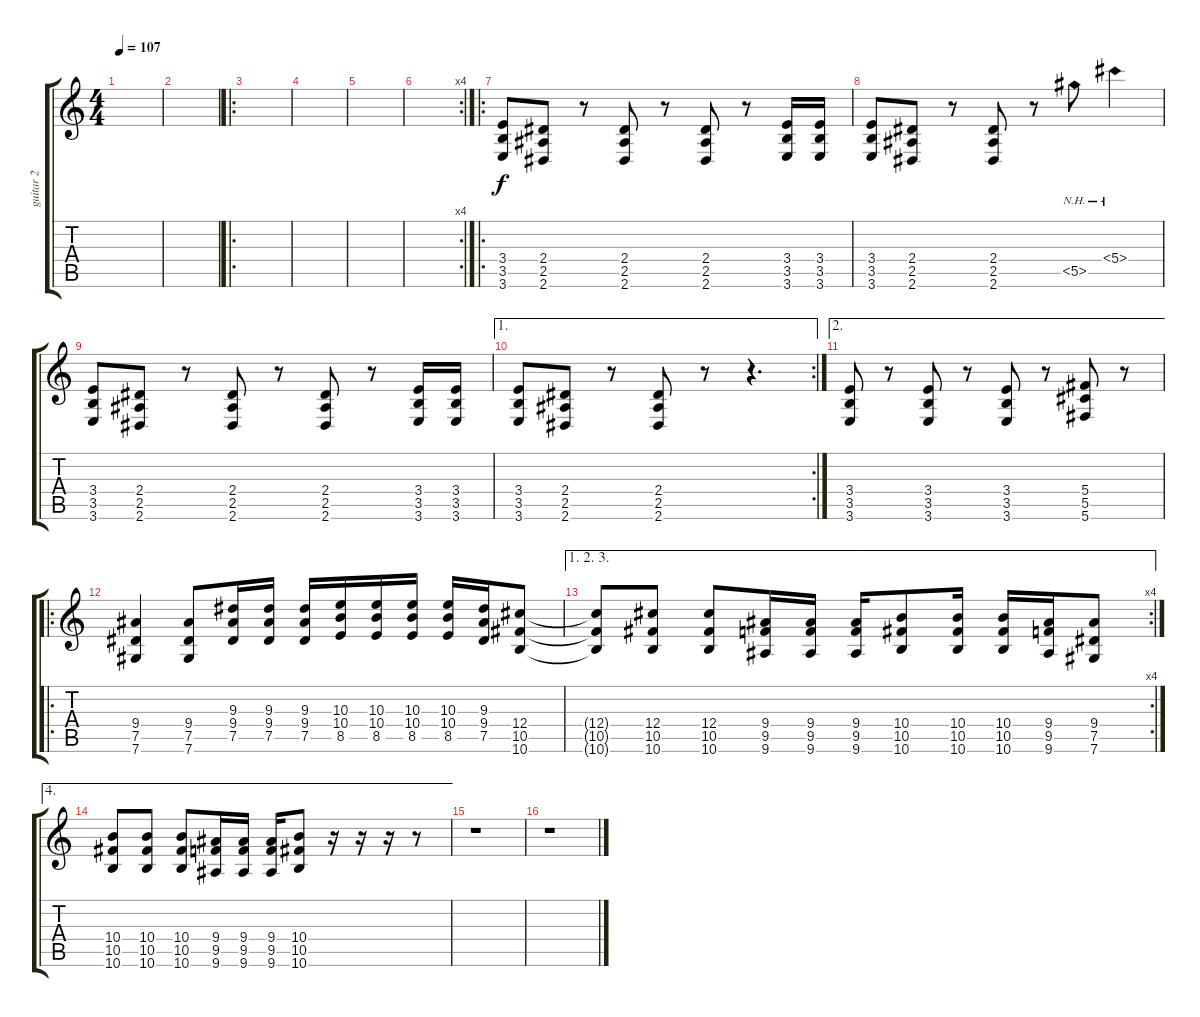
\track ("guitar 2" "guitar 2") {instrument distortionguitar}
\staff {score tabs}
\tuning (Eb4 Bb3 Gb3 Db3 Ab2 Db2) {hide}
\ts (4 4)
\tempo 107
\clef g2
\ks c
|
|
\ro
|
|
|
\rc 4
|
\ro
(3.4 3.5 3.6).8 (2.4 2.5 2.6).8 r.8 (2.4 2.5 2.6).8 r.8 (2.4 2.5 2.6).8 r.8 (3.4 3.5 3.6).16 (3.4 3.5 3.6).16 |
(3.4 3.5 3.6).8 (2.4 2.5 2.6).8 r.8 (2.4 2.5 2.6).8 r.8 5.5{nh}.8 5.4{nh}.4 |
(3.4 3.5 3.6).8 (2.4 2.5 2.6).8 r.8 (2.4 2.5 2.6).8 r.8 (2.4 2.5 2.6).8 r.8 (3.4 3.5 3.6).16 (3.4 3.5 3.6).16 |
\ae 1
\rc 2
(3.4 3.5 3.6).8 (2.4 2.5 2.6).8 r.8 (2.4 2.5 2.6).8 r.8 r.4{d} |
\ae 2
(3.4 3.5 3.6).8 r.8 (3.4 3.5 3.6).8 r.8 (3.4 3.5 3.6).8 r.8 (5.4 5.5 5.6).8 r.8 |
\ro
(9.4 7.5 7.6).4 (9.4 7.5 7.6).8 (9.3 9.4 7.5).16 (9.3 9.4 7.5).16 (9.3 9.4 7.5).16 (10.3 10.4 8.5).16 (10.3 10.4 8.5).16 (10.3 10.4 8.5).16 (10.3 10.4 8.5).16 (9.3 9.4 7.5).16 (12.4 10.5 10.6).8 |
\ae (1 2 3)
\rc 4
(12.4{t} 10.5{t} 10.6{t}).8 (12.4 10.5 10.6).8 (12.4 10.5 10.6).8 (9.4 9.5 9.6).16 (9.4 9.5 9.6).16 (9.4 9.5 9.6).16 (10.4 10.5 10.6).8 (10.4 10.5 10.6).16 (10.4 10.5 10.6).16 (9.4 9.5 9.6).16 (9.4 7.5 7.6).8 |
\ae 4
(10.4 10.5 10.6).8 (10.4 10.5 10.6).8 (10.4 10.5 10.6).8 (9.4 9.5 9.6).16 (9.4 9.5 9.6).16 (9.4 9.5 9.6).16 (10.4 10.5 10.6).8 r.16 r.16 r.16 r.8 |
r.1 |
r.1
